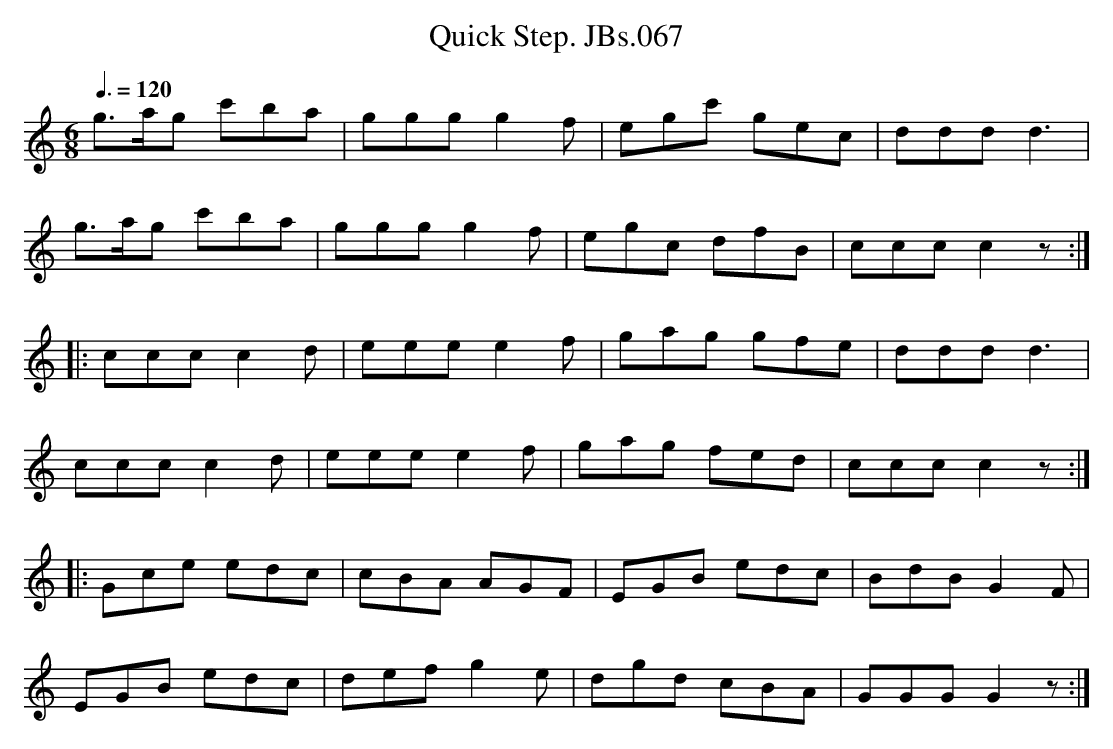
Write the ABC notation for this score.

X:1
T:Quick Step. JBs.067
L:1/8
M:6/8
Q:3/8=120
K:C
g>ag c'ba|ggg g2 f|egc' gec|ddd d3|!
g>ag c'ba|ggg g2f|egc dfB|ccc c2z:|!
|:ccc c2d|eee e2f|gag gfe|ddd d3|!
ccc c2d|eee e2f|gag fed|ccc c2z:|!
|:Gce edc|cBA AGF|EGB edc|BdB G2F|!
EGB edc|def g2e|dgd cBA|GGG G2z:|
